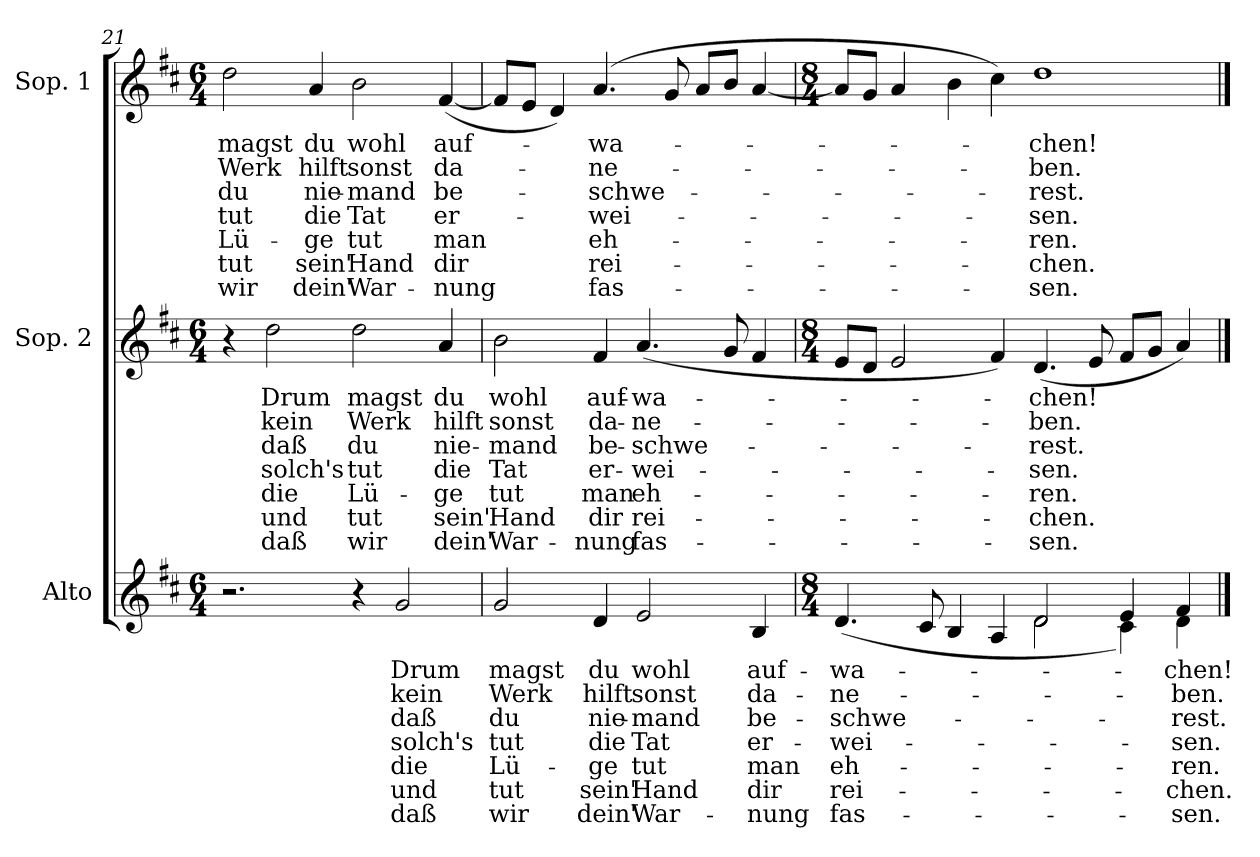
**kern	**text	**text	**text	**text	**text	**text	**text	**kern	**text	**text	**text	**text	**text	**text	**text	**kern	**text	**text	**text	**text	**text	**text	**text
*part3	*part3	*part3	*part3	*part3	*part3	*part3	*part3	*part2	*part2	*part2	*part2	*part2	*part2	*part2	*part2	*part1	*part1	*part1	*part1	*part1	*part1	*part1	*part1
*staff3	*staff3	*staff3	*staff3	*staff3	*staff3	*staff3	*staff3	*staff2	*staff2	*staff2	*staff2	*staff2	*staff2	*staff2	*staff2	*staff1	*staff1	*staff1	*staff1	*staff1	*staff1	*staff1	*staff1
*I"Alto	*	*	*	*	*	*	*	*I"Sop. 2	*	*	*	*	*	*	*	*I"Sop. 1	*	*	*	*	*	*	*
!!LO:LB:g=z
*clefG2	*	*	*	*	*	*	*	*clefG2	*	*	*	*	*	*	*	*clefG2	*	*	*	*	*	*	*
*k[f#c#]	*	*	*	*	*	*	*	*k[f#c#]	*	*	*	*	*	*	*	*k[f#c#]	*	*	*	*	*	*	*
*D:	*	*	*	*	*	*	*	*D:	*	*	*	*	*	*	*	*D:	*	*	*	*	*	*	*
*M6/4	*	*	*	*	*	*	*	*M6/4	*	*	*	*	*	*	*	*M6/4	*	*	*	*	*	*	*
=21	=21	=21	=21	=21	=21	=21	=21	=21	=21	=21	=21	=21	=21	=21	=21	=21	=21	=21	=21	=21	=21	=21	=21
!	!	!	!	!	!	!	!	!	!	!	!	!	!	!	!	!	!LO:LY:b	!LO:LY:b	!LO:LY:b	!LO:LY:b	!LO:LY:b	!LO:LY:b	!LO:LY:b
2.r	.	.	.	.	.	.	.	4r	.	.	.	.	.	.	.	2dd\	magst	Werk	du	tut	Lü-	tut	wir
!	!	!	!	!	!	!	!	!	!LO:LY:b	!LO:LY:b	!LO:LY:b	!LO:LY:b	!LO:LY:b	!LO:LY:b	!LO:LY:b	!	!	!	!	!	!	!	!
.	.	.	.	.	.	.	.	2dd\	Drum	kein	daß	solch's	die	und	daß	.	.	.	.	.	.	.	.
!	!	!	!	!	!	!	!	!	!	!	!	!	!	!	!	!	!LO:LY:b	!LO:LY:b	!LO:LY:b	!LO:LY:b	!LO:LY:b	!LO:LY:b	!LO:LY:b
.	.	.	.	.	.	.	.	.	.	.	.	.	.	.	.	4a/	du	hilft	nie-	die	-ge	sein'	dein'
!	!	!	!	!	!	!	!	!	!LO:LY:b	!LO:LY:b	!LO:LY:b	!LO:LY:b	!LO:LY:b	!LO:LY:b	!LO:LY:b	!	!	!	!	!	!	!	!
!	!	!	!	!	!	!	!	!	!	!	!	!	!	!	!	!	!LO:LY:b	!LO:LY:b	!LO:LY:b	!LO:LY:b	!LO:LY:b	!LO:LY:b	!LO:LY:b
4r	.	.	.	.	.	.	.	2dd\	magst	Werk	du	tut	Lü-	tut	wir	2b\	wohl	sonst	-mand	Tat	tut	Hand	War-
!	!LO:LY:b	!LO:LY:b	!LO:LY:b	!LO:LY:b	!LO:LY:b	!LO:LY:b	!LO:LY:b	!	!	!	!	!	!	!	!	!	!	!	!	!	!	!	!
2g/	Drum	kein	daß	solch's	die	und	daß	.	.	.	.	.	.	.	.	.	.	.	.	.	.	.	.
!	!	!	!	!	!	!	!	!	!LO:LY:b	!LO:LY:b	!LO:LY:b	!LO:LY:b	!LO:LY:b	!LO:LY:b	!LO:LY:b	!	!	!	!	!	!	!	!
!	!	!	!	!	!	!	!	!	!	!	!	!	!	!	!	!	!LO:LY:b	!LO:LY:b	!LO:LY:b	!LO:LY:b	!LO:LY:b	!LO:LY:b	!LO:LY:b
.	.	.	.	.	.	.	.	4a/	du	hilft	nie-	die	-ge	sein'	dein'	(<[4f#/	auf-	da-	be-	er-	man	dir	-nung
=22	=22	=22	=22	=22	=22	=22	=22	=22	=22	=22	=22	=22	=22	=22	=22	=22	=22	=22	=22	=22	=22	=22	=22
!	!LO:LY:b	!LO:LY:b	!LO:LY:b	!LO:LY:b	!LO:LY:b	!LO:LY:b	!LO:LY:b	!	!	!	!	!	!	!	!	!	!	!	!	!	!	!	!
!	!	!	!	!	!	!	!	!	!LO:LY:b	!LO:LY:b	!LO:LY:b	!LO:LY:b	!LO:LY:b	!LO:LY:b	!LO:LY:b	!	!	!	!	!	!	!	!
2g/	magst	Werk	du	tut	Lü-	tut	wir	2b\	wohl	sonst	-mand	Tat	tut	Hand	War-	8f#/L]	.	.	.	.	.	.	.
.	.	.	.	.	.	.	.	.	.	.	.	.	.	.	.	8e/J	.	.	.	.	.	.	.
.	.	.	.	.	.	.	.	.	.	.	.	.	.	.	.	4d/)	.	.	.	.	.	.	.
!	!LO:LY:b	!LO:LY:b	!LO:LY:b	!LO:LY:b	!LO:LY:b	!LO:LY:b	!LO:LY:b	!	!	!	!	!	!	!	!	!	!	!	!	!	!	!	!
!	!	!	!	!	!	!	!	!	!LO:LY:b	!LO:LY:b	!LO:LY:b	!LO:LY:b	!LO:LY:b	!LO:LY:b	!LO:LY:b	!	!	!	!	!	!	!	!
!	!	!	!	!	!	!	!	!	!	!	!	!	!	!	!	!	!LO:LY:b	!LO:LY:b	!LO:LY:b	!LO:LY:b	!LO:LY:b	!LO:LY:b	!LO:LY:b
4d/	du	hilft	nie-	die	-ge	sein'	dein'	4f#/	auf-	da-	be-	er-	man	dir	-nung	(>4.a/	-wa-	-ne-	-schwe-	-wei-	eh-	rei-	fas-
!	!LO:LY:b	!LO:LY:b	!LO:LY:b	!LO:LY:b	!LO:LY:b	!LO:LY:b	!LO:LY:b	!	!	!	!	!	!	!	!	!	!	!	!	!	!	!	!
!	!	!	!	!	!	!	!	!	!LO:LY:b	!LO:LY:b	!LO:LY:b	!LO:LY:b	!LO:LY:b	!LO:LY:b	!LO:LY:b	!	!	!	!	!	!	!	!
2e/	wohl	sonst	-mand	Tat	tut	Hand	War-	(<4.a/	-wa-	-ne-	-schwe-	-wei-	eh-	rei-	fas-	.	.	.	.	.	.	.	.
.	.	.	.	.	.	.	.	.	.	.	.	.	.	.	.	8g/	.	.	.	.	.	.	.
.	.	.	.	.	.	.	.	.	.	.	.	.	.	.	.	8a/L	.	.	.	.	.	.	.
.	.	.	.	.	.	.	.	8g/	.	.	.	.	.	.	.	8b/J	.	.	.	.	.	.	.
!	!LO:LY:b	!LO:LY:b	!LO:LY:b	!LO:LY:b	!LO:LY:b	!LO:LY:b	!LO:LY:b	!	!	!	!	!	!	!	!	!	!	!	!	!	!	!	!
4B/	auf-	da-	be-	er-	man	dir	-nung	4f#/	.	.	.	.	.	.	.	[4a/	.	.	.	.	.	.	.
=23	=23	=23	=23	=23	=23	=23	=23	=23	=23	=23	=23	=23	=23	=23	=23	=23	=23	=23	=23	=23	=23	=23	=23
*M8/4	*	*	*	*	*	*	*	*M8/4	*	*	*	*	*	*	*	*M8/4	*	*	*	*	*	*	*
!	!LO:LY:b	!LO:LY:b	!LO:LY:b	!LO:LY:b	!LO:LY:b	!LO:LY:b	!LO:LY:b	!	!	!	!	!	!	!	!	!	!	!	!	!	!	!	!
*^	*	*	*	*	*	*	*	*	*	*	*	*	*	*	*	*	*	*	*	*	*	*	*
(>4.d/	1ryy	-wa-	-ne-	-schwe-	-wei-	eh-	rei-	fas-	8e/L	.	.	.	.	.	.	.	8a/L]	.	.	.	.	.	.	.
.	.	.	.	.	.	.	.	.	8d/J	.	.	.	.	.	.	.	8g/J	.	.	.	.	.	.	.
.	.	.	.	.	.	.	.	.	2e/	.	.	.	.	.	.	.	4a/	.	.	.	.	.	.	.
8c#/	.	.	.	.	.	.	.	.	.	.	.	.	.	.	.	.	.	.	.	.	.	.	.	.
4B/	.	.	.	.	.	.	.	.	.	.	.	.	.	.	.	.	4b\	.	.	.	.	.	.	.
4A/	.	.	.	.	.	.	.	.	4f#/)	.	.	.	.	.	.	.	4cc#\)	.	.	.	.	.	.	.
!	!	!	!	!	!	!	!	!	!	!LO:LY:b	!LO:LY:b	!LO:LY:b	!LO:LY:b	!LO:LY:b	!LO:LY:b	!LO:LY:b	!	!	!	!	!	!	!	!
!	!	!	!	!	!	!	!	!	!	!	!	!	!	!	!	!	!	!LO:LY:b	!LO:LY:b	!LO:LY:b	!LO:LY:b	!LO:LY:b	!LO:LY:b	!LO:LY:b
2d/	2d\	.	.	.	.	.	.	.	(<4.d/	-chen!	-ben.	-rest.	-sen.	-ren.	-chen.	-sen.	1dd	-chen!	-ben.	-rest.	-sen.	-ren.	-chen.	-sen.
.	.	.	.	.	.	.	.	.	8e/	.	.	.	.	.	.	.	.	.	.	.	.	.	.	.
4e/	4c#\)	.	.	.	.	.	.	.	8f#/L	.	.	.	.	.	.	.	.	.	.	.	.	.	.	.
.	.	.	.	.	.	.	.	.	8g/J	.	.	.	.	.	.	.	.	.	.	.	.	.	.	.
!	!	!LO:LY:b	!LO:LY:b	!LO:LY:b	!LO:LY:b	!LO:LY:b	!LO:LY:b	!LO:LY:b	!	!	!	!	!	!	!	!	!	!	!	!	!	!	!	!
4f#/	4d\	-chen!	-ben.	-rest.	-sen.	-ren.	-chen.	-sen.	4a/)	.	.	.	.	.	.	.	.	.	.	.	.	.	.	.
*v	*v	*	*	*	*	*	*	*	*	*	*	*	*	*	*	*	*	*	*	*	*	*	*	*
==	==	==	==	==	==	==	==	==	==	==	==	==	==	==	==	==	==	==	==	==	==	==	==
*-	*-	*-	*-	*-	*-	*-	*-	*-	*-	*-	*-	*-	*-	*-	*-	*-	*-	*-	*-	*-	*-	*-	*-
